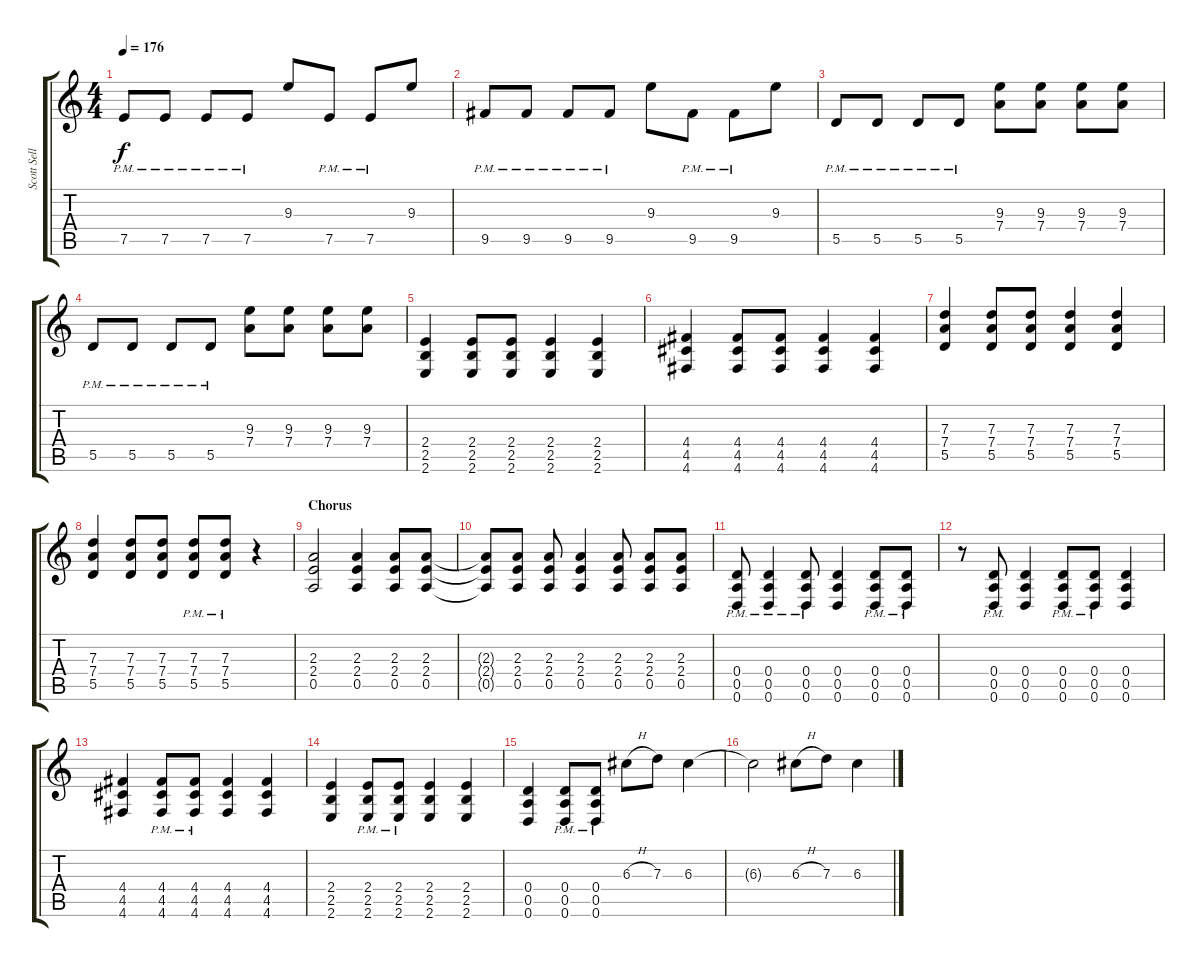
\track ("Scott Sellers" "Scott Sell") {instrument distortionguitar}
\staff {score tabs}
\tuning (E4 B3 G3 D3 A2 D2) {hide}
\ts (4 4)
\tempo 176
\clef g2
\ks c
7.5{pm}.8{dy f} 7.5{pm}.8 7.5{pm}.8 7.5{pm}.8 9.3.8 7.5{pm}.8 7.5{pm}.8 9.3.8 |
9.5{pm}.8 9.5{pm}.8 9.5{pm}.8 9.5{pm}.8 9.3.8 9.5{pm}.8 9.5{pm}.8 9.3.8 |
5.5{pm}.8 5.5{pm}.8 5.5{pm}.8 5.5{pm}.8 (9.3 7.4).8 (9.3 7.4).8 (9.3 7.4).8 (9.3 7.4).8 |
5.5{pm}.8 5.5{pm}.8 5.5{pm}.8 5.5{pm}.8 (9.3 7.4).8 (9.3 7.4).8 (9.3 7.4).8 (9.3 7.4).8 |
(2.4 2.5 2.6).4 (2.4 2.5 2.6).8 (2.4 2.5 2.6).8 (2.4 2.5 2.6).4 (2.4 2.5 2.6).4 |
(4.4 4.5 4.6).4 (4.4 4.5 4.6).8 (4.4 4.5 4.6).8 (4.4 4.5 4.6).4 (4.4 4.5 4.6).4 |
(7.3 7.4 5.5).4 (7.3 7.4 5.5).8 (7.3 7.4 5.5).8 (7.3 7.4 5.5).4 (7.3 7.4 5.5).4 |
(7.3 7.4 5.5).4 (7.3 7.4 5.5).8 (7.3 7.4 5.5).8 (7.3{pm} 7.4{pm} 5.5{pm}).8 (7.3{pm} 7.4{pm} 5.5{pm}).8 r.4 |
\section ("" "Chorus")
(2.3 2.4 0.5).2 (2.3 2.4 0.5).4 (2.3 2.4 0.5).8 (2.3 2.4 0.5).8 |
(2.3{t} 2.4{t} 0.5{t}).8 (2.3 2.4 0.5).8 (2.3 2.4 0.5).8 (2.3 2.4 0.5).4 (2.3 2.4 0.5).8 (2.3 2.4 0.5).8 (2.3 2.4 0.5).8 |
(0.4{pm} 0.5{pm} 0.6{pm}).8 (0.4{pm} 0.5{pm} 0.6{pm}).4 (0.4{pm} 0.5{pm} 0.6{pm}).8 (0.4 0.5 0.6).4 (0.4{pm} 0.5{pm} 0.6{pm}).8 (0.4{pm} 0.5{pm} 0.6{pm}).8 |
r.8 (0.4{pm} 0.5{pm} 0.6{pm}).8 (0.4 0.5 0.6).4 (0.4{pm} 0.5{pm} 0.6{pm}).8 (0.4{pm} 0.5{pm} 0.6{pm}).8 (0.4 0.5 0.6).4 |
(4.4 4.5 4.6).4 (4.4{pm} 4.5{pm} 4.6{pm}).8 (4.4{pm} 4.5{pm} 4.6{pm}).8 (4.4 4.5 4.6).4 (4.4 4.5 4.6).4 |
(2.4 2.5 2.6).4 (2.4{pm} 2.5{pm} 2.6{pm}).8 (2.4{pm} 2.5{pm} 2.6{pm}).8 (2.4 2.5 2.6).4 (2.4 2.5 2.6).4 |
(0.4 0.5 0.6).4 (0.4{pm} 0.5{pm} 0.6{pm}).8 (0.4{pm} 0.5{pm} 0.6{pm}).8 6.3{h}.8 7.3.8 6.3.4 |
6.3{t}.2 6.3{h}.8 7.3.8 6.3.4
